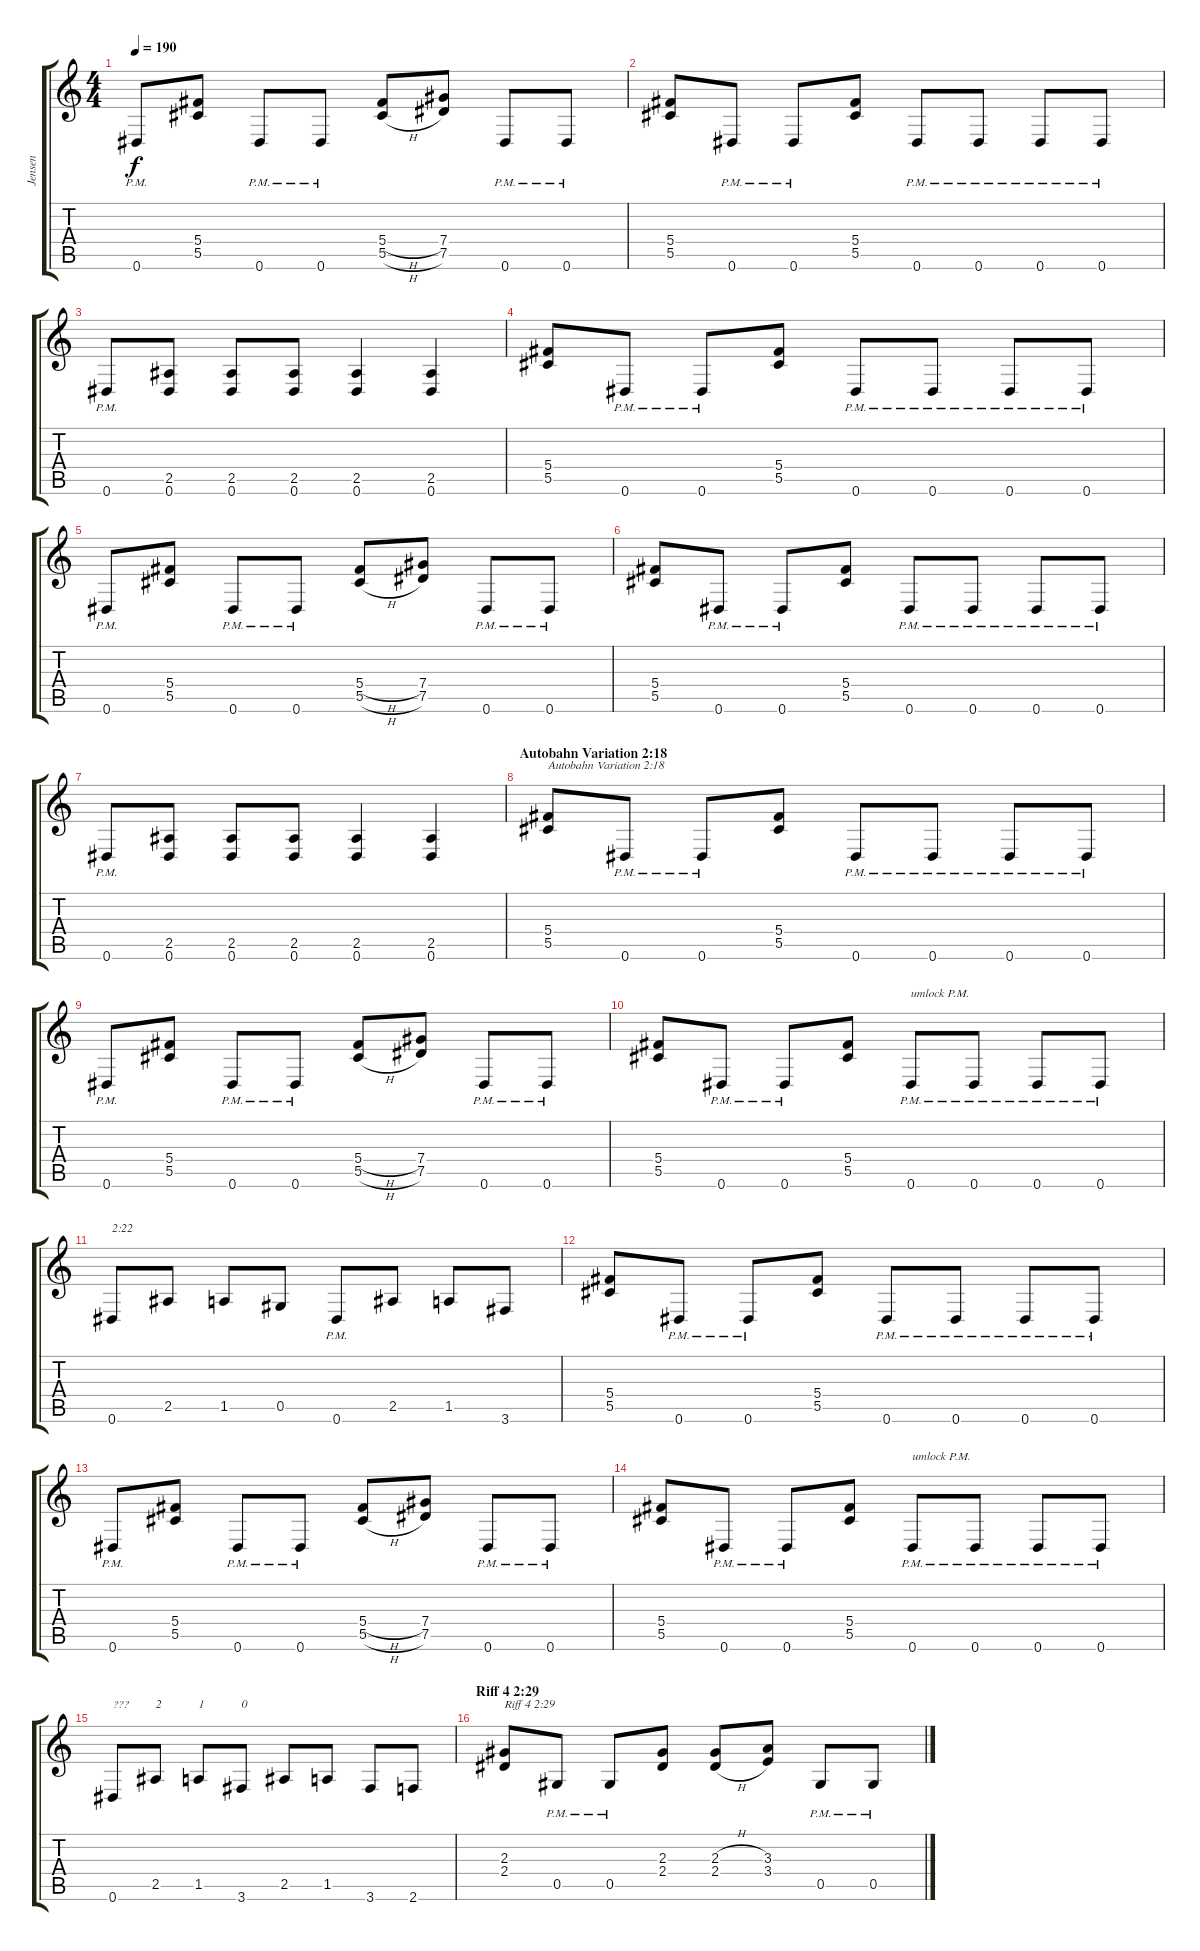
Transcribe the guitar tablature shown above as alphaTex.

\track ("Jensen" "Jensen") {instrument distortionguitar}
\staff {score tabs}
\tuning (Eb4 Bb3 Gb3 Db3 Ab2 Eb2) {hide}
\ts (4 4)
\tempo 190
\clef g2
\ks c
0.6{pm}.8{dy f} (5.4 5.5).8 0.6{pm}.8 0.6{pm}.8 (5.4{h} 5.5{h}).8 (7.4 7.5).8 0.6{pm}.8 0.6{pm}.8 |
(5.4 5.5).8 0.6{pm}.8 0.6{pm}.8 (5.4 5.5).8 0.6{pm}.8 0.6{pm}.8 0.6{pm}.8 0.6{pm}.8 |
0.6{pm}.8 (2.5 0.6).8 (2.5 0.6).8 (2.5 0.6).8 (2.5 0.6).4 (2.5 0.6).4 |
(5.4 5.5).8 0.6{pm}.8 0.6{pm}.8 (5.4 5.5).8 0.6{pm}.8 0.6{pm}.8 0.6{pm}.8 0.6{pm}.8 |
0.6{pm}.8 (5.4 5.5).8 0.6{pm}.8 0.6{pm}.8 (5.4{h} 5.5{h}).8 (7.4 7.5).8 0.6{pm}.8 0.6{pm}.8 |
(5.4 5.5).8 0.6{pm}.8 0.6{pm}.8 (5.4 5.5).8 0.6{pm}.8 0.6{pm}.8 0.6{pm}.8 0.6{pm}.8 |
0.6{pm}.8 (2.5 0.6).8 (2.5 0.6).8 (2.5 0.6).8 (2.5 0.6).4 (2.5 0.6).4 |
\section ("" "Autobahn Variation 2:18")
(5.4 5.5).8{txt "Autobahn Variation 2:18"} 0.6{pm}.8 0.6{pm}.8 (5.4 5.5).8 0.6{pm}.8 0.6{pm}.8 0.6{pm}.8 0.6{pm}.8 |
0.6{pm}.8 (5.4 5.5).8 0.6{pm}.8 0.6{pm}.8 (5.4{h} 5.5{h}).8 (7.4 7.5).8 0.6{pm}.8 0.6{pm}.8 |
(5.4 5.5).8 0.6{pm}.8 0.6{pm}.8 (5.4 5.5).8 0.6{pm}.8{txt "umlock P.M."} 0.6{pm}.8 0.6{pm}.8 0.6{pm}.8 |
0.6.8{txt "2:22"} 2.5.8 1.5.8 0.5.8 0.6{pm}.8 2.5.8 1.5.8 3.6.8 |
(5.4 5.5).8 0.6{pm}.8 0.6{pm}.8 (5.4 5.5).8 0.6{pm}.8 0.6{pm}.8 0.6{pm}.8 0.6{pm}.8 |
0.6{pm}.8 (5.4 5.5).8 0.6{pm}.8 0.6{pm}.8 (5.4{h} 5.5{h}).8 (7.4 7.5).8 0.6{pm}.8 0.6{pm}.8 |
(5.4 5.5).8 0.6{pm}.8 0.6{pm}.8 (5.4 5.5).8 0.6{pm}.8{txt "umlock P.M."} 0.6{pm}.8 0.6{pm}.8 0.6{pm}.8 |
0.6.8{txt "???"} 2.5.8{txt "2"} 1.5.8{txt "1"} 3.6.8{txt "0"} 2.5.8 1.5.8 3.6.8 2.6.8 |
\section ("" "Riff 4 2:29")
(2.3 2.4).8{txt "Riff 4 2:29"} 0.5{pm}.8 0.5{pm}.8 (2.3 2.4).8 (2.3{h} 2.4{h}).8 (3.3 3.4).8 0.5{pm}.8 0.5{pm}.8
